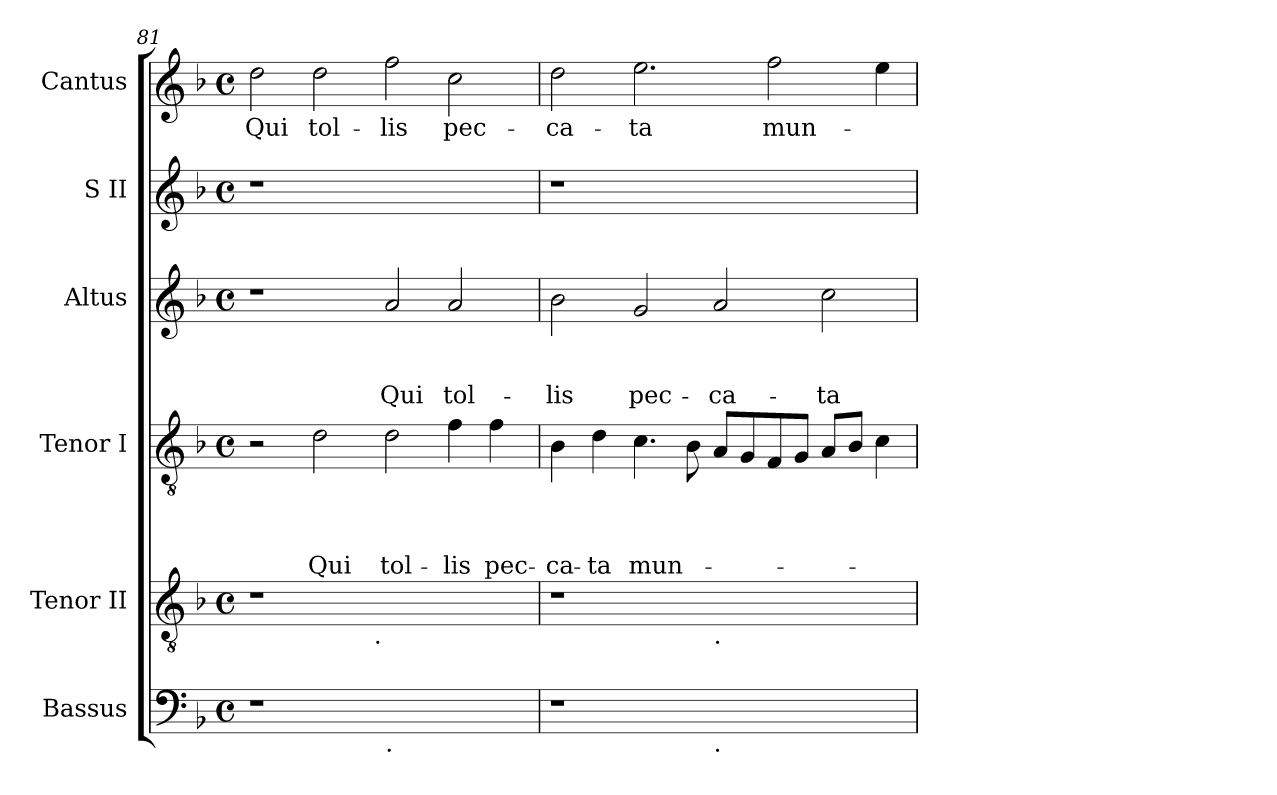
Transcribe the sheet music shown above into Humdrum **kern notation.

**kern	**kern	**kern	**text	**text	**text	**text	**kern	**text	**text	**text	**kern	**kern	**text
*part6	*part5	*part4	*part4	*part4	*part4	*part4	*part3	*part3	*part3	*part3	*part2	*part1	*part1
*staff6	*staff5	*staff4	*staff4	*staff4	*staff4	*staff4	*staff3	*staff3	*staff3	*staff3	*staff2	*staff1	*staff1
*I"Bassus	*I"Tenor II	*I"Tenor I	*	*	*	*	*I"Altus	*	*	*	*I"S II	*I"Cantus	*
*I'B	*I'T II	*I'T I	*	*	*	*	*I'A	*	*	*	*	*	*
!!LO:LB:g=z
*clefF4	*clefGv2	*clefGv2	*	*	*	*	*clefG2	*	*	*	*clefG2	*clefG2	*
*k[b-]	*k[b-]	*k[b-]	*	*	*	*	*k[b-]	*	*	*	*k[b-]	*k[b-]	*
*F:	*F:	*F:	*	*	*	*	*F:	*	*	*	*F:	*F:	*
*M4/4	*M4/4	*M4/4	*	*	*	*	*M4/4	*	*	*	*M4/4	*M4/4	*
*met(c)	*met(c)	*met(c)	*	*	*	*	*met(c)	*	*	*	*met(c)	*met(c)	*
=81	=81	=81	=81	=81	=81	=81	=81	=81	=81	=81	=81	=81	=81
!	!	!	!	!	!	!	!	!	!	!	!	!	!LO:LY:b
*	*^	*	*	*	*	*	*	*	*	*	*	*	*
1r	1r	2ryy	2r	.	.	.	.	1r	.	.	.	1r	2dd\	Qui
!	!	!	!	!	!	!	!LO:LY:b	!	!	!	!	!	!	!LO:LY:b
.	.	4...ryy	2d\	.	.	.	Qui	.	.	.	.	.	2dd\	tol-
!	!	!LO:TX:b:t=.	!	!	!	!	!	!	!	!	!	!	!	!
.	.	1ryy	.	.	.	.	.	.	.	.	.	.	.	.
!LO:TX:b:t=.	!	!	!	!	!	!	!	!	!	!	!	!	!	!
!	!	!	!	!	!	!	!LO:LY:b	!	!	!	!LO:LY:b	!	!	!LO:LY:b
1ryy	1ryy	.	2d\	.	.	.	tol-	2a/	.	.	Qui	1ryy	2ff\	-lis
!	!	!	!	!	!	!	!LO:LY:b	!	!	!	!LO:LY:b	!	!	!LO:LY:b
.	.	.	4f\	.	.	.	-lis	2a/	.	.	tol-	.	2cc\	pec-
!	!	!	!	!	!	!	!LO:LY:b	!	!	!	!	!	!	!
.	.	.	4f\	.	.	.	pec-	.	.	.	.	.	.	.
.	.	32ryy	.	.	.	.	.	.	.	.	.	.	.	.
=82	=82	=82	=82	=82	=82	=82	=82	=82	=82	=82	=82	=82	=82	=82
!	!	!	!	!	!	!	!LO:LY:b	!	!	!	!LO:LY:b	!	!	!LO:LY:b
*	*v	*v	*	*	*	*	*	*	*	*	*	*	*	*
1r	1r	4B-\	.	.	.	-ca-	2b-\	.	.	-lis	1r	2dd\	-ca-
!	!	!	!	!	!	!LO:LY:b	!	!	!	!	!	!	!
.	.	4d\	.	.	.	-ta	.	.	.	.	.	.	.
!	!	!	!	!	!	!LO:LY:b	!	!	!	!LO:LY:b	!	!	!LO:LY:b
.	.	4.c\	.	.	.	mun-	2g/	.	.	pec-	.	2.ee\	-ta
.	.	8B-\	.	.	.	.	.	.	.	.	.	.	.
!	!LO:TX:b:t=.	!	!	!	!	!	!	!	!	!	!	!	!
!LO:TX:b:t=.	!	!	!	!	!	!	!	!	!	!	!	!	!
!	!	!	!	!	!	!	!	!	!	!LO:LY:b	!	!	!
1ryy	1ryy	8A/L	.	.	.	.	2a/	.	.	-ca-	1ryy	.	.
.	.	8G/	.	.	.	.	.	.	.	.	.	.	.
!	!	!	!	!	!	!	!	!	!	!	!	!	!LO:LY:b
.	.	8F/	.	.	.	.	.	.	.	.	.	2ff\	mun-
.	.	8G/J	.	.	.	.	.	.	.	.	.	.	.
!	!	!	!	!	!	!	!	!	!	!LO:LY:b	!	!	!
.	.	8A/L	.	.	.	.	2cc\	.	.	-ta	.	.	.
.	.	8B-/J	.	.	.	.	.	.	.	.	.	.	.
.	.	4c\	.	.	.	.	.	.	.	.	.	4ee\	.
=	=	=	=	=	=	=	=	=	=	=	=	=	=
*-	*-	*-	*-	*-	*-	*-	*-	*-	*-	*-	*-	*-	*-
